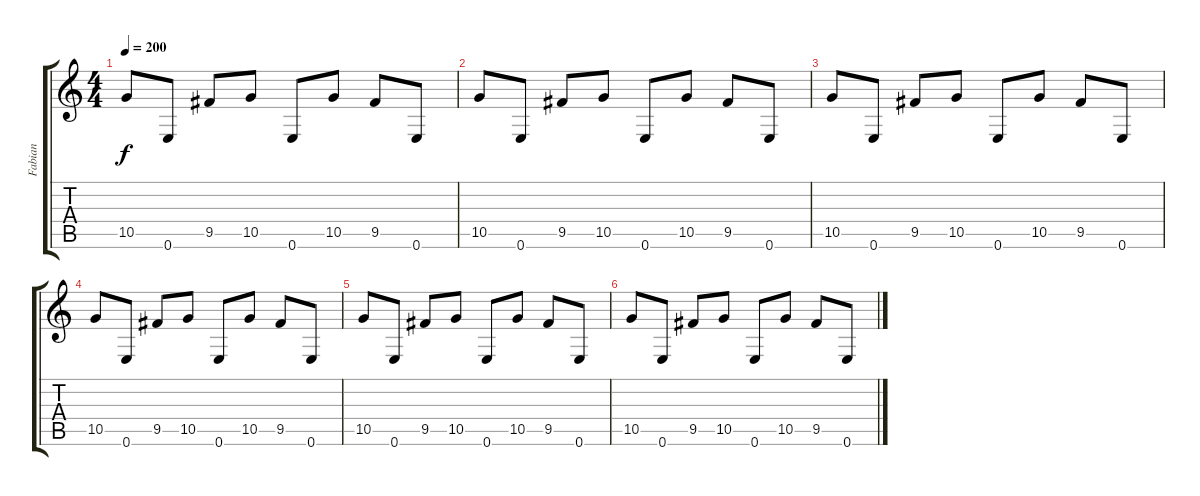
\track ("Fabian" "Fabian") {instrument distortionguitar}
\staff {score tabs}
\tuning (E4 B3 G3 D3 A2 E2) {hide}
\ts (4 4)
\tempo 200
\clef g2
\ks c
10.5.8{dy f} 0.6.8 9.5.8 10.5.8 0.6.8 10.5.8 9.5.8 0.6.8 |
10.5.8 0.6.8 9.5.8 10.5.8 0.6.8 10.5.8 9.5.8 0.6.8 |
10.5.8 0.6.8 9.5.8 10.5.8 0.6.8 10.5.8 9.5.8 0.6.8 |
10.5.8 0.6.8 9.5.8 10.5.8 0.6.8 10.5.8 9.5.8 0.6.8 |
10.5.8 0.6.8 9.5.8 10.5.8 0.6.8 10.5.8 9.5.8 0.6.8 |
10.5.8 0.6.8 9.5.8 10.5.8 0.6.8 10.5.8 9.5.8 0.6.8
